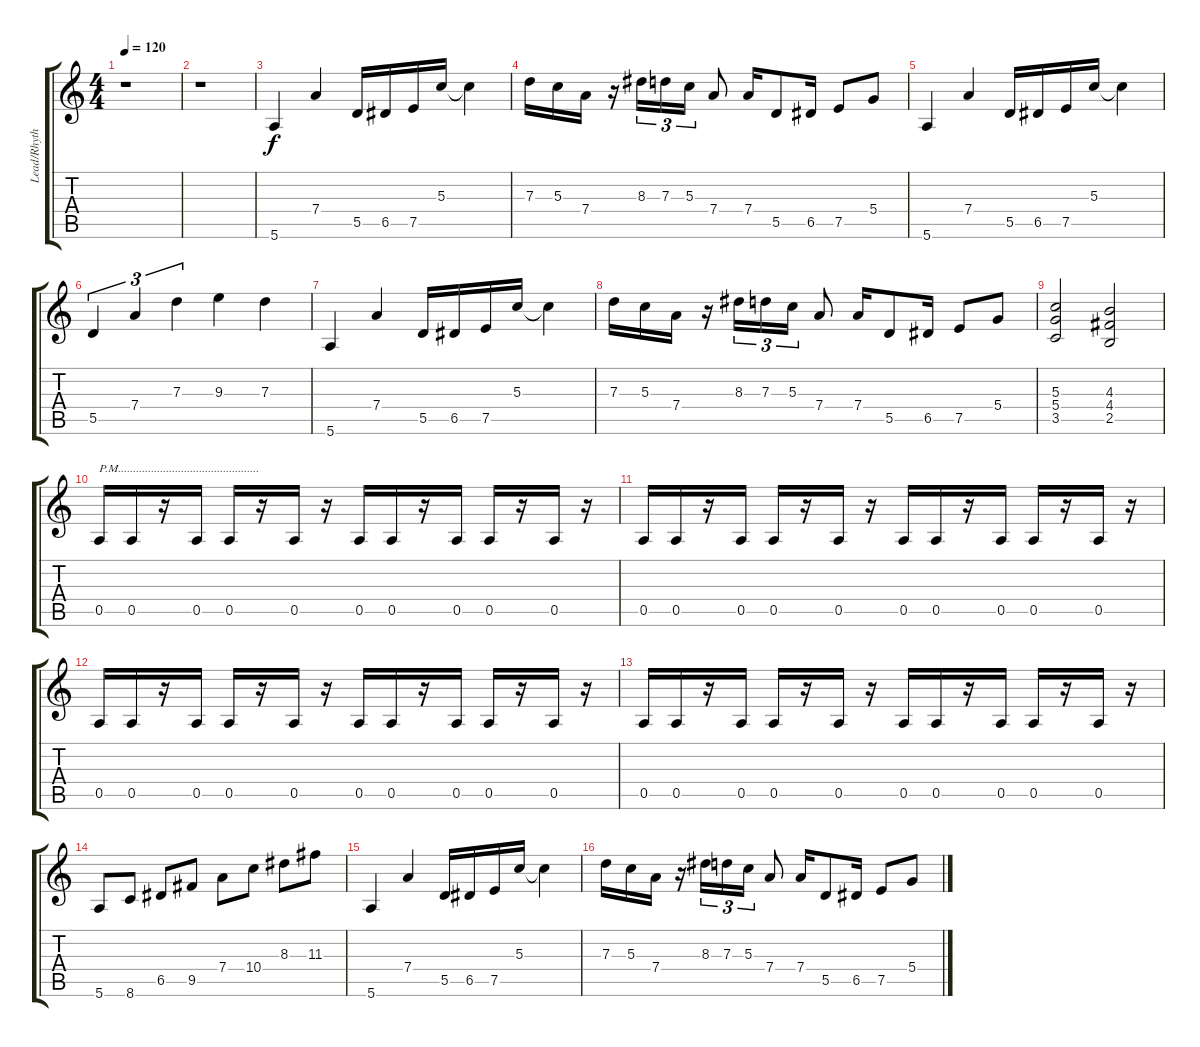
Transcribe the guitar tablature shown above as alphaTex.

\track ("Lead/Rhythm Guitar" "Lead/Rhyth") {instrument distortionguitar}
\staff {score tabs}
\tuning (E4 B3 G3 D3 A2 E2) {hide}
\ts (4 4)
\tempo 120
\clef g2
\ks c
r.1{dy f instrument distortionguitar} |
r.1 |
5.6.4 7.4.4 5.5.16 6.5.16 7.5.16 5.3.16 5.3{t}.4 |
7.3.16 5.3.16 7.4.16 r.16 8.3.16{tu (3 2)} 7.3.16{tu (3 2)} 5.3.16{tu (3 2)} 7.4.8 7.4.16 5.5.8 6.5.16 7.5.8 5.4.8 |
5.6.4 7.4.4 5.5.16 6.5.16 7.5.16 5.3.16 5.3{t}.4 |
5.5.4{tu (3 2)} 7.4.4{tu (3 2)} 7.3.4{tu (3 2)} 9.3.4 7.3.4 |
5.6.4 7.4.4 5.5.16 6.5.16 7.5.16 5.3.16 5.3{t}.4 |
7.3.16 5.3.16 7.4.16 r.16 8.3.16{tu (3 2)} 7.3.16{tu (3 2)} 5.3.16{tu (3 2)} 7.4.8 7.4.16 5.5.8 6.5.16 7.5.8 5.4.8 |
(5.3 5.4 3.5).2 (4.3 4.4 2.5).2 |
0.5.16{txt "P.M..............................................."} 0.5.16 r.16 0.5.16 0.5.16 r.16 0.5.16 r.16 0.5.16 0.5.16 r.16 0.5.16 0.5.16 r.16 0.5.16 r.16 |
0.5.16 0.5.16 r.16 0.5.16 0.5.16 r.16 0.5.16 r.16 0.5.16 0.5.16 r.16 0.5.16 0.5.16 r.16 0.5.16 r.16 |
0.5.16 0.5.16 r.16 0.5.16 0.5.16 r.16 0.5.16 r.16 0.5.16 0.5.16 r.16 0.5.16 0.5.16 r.16 0.5.16 r.16 |
0.5.16 0.5.16 r.16 0.5.16 0.5.16 r.16 0.5.16 r.16 0.5.16 0.5.16 r.16 0.5.16 0.5.16 r.16 0.5.16 r.16 |
5.6.8 8.6.8 6.5.8 9.5.8 7.4.8 10.4.8 8.3.8 11.3.8 |
5.6.4 7.4.4 5.5.16 6.5.16 7.5.16 5.3.16 5.3{t}.4 |
7.3.16 5.3.16 7.4.16 r.16 8.3.16{tu (3 2)} 7.3.16{tu (3 2)} 5.3.16{tu (3 2)} 7.4.8 7.4.16 5.5.8 6.5.16 7.5.8 5.4.8
